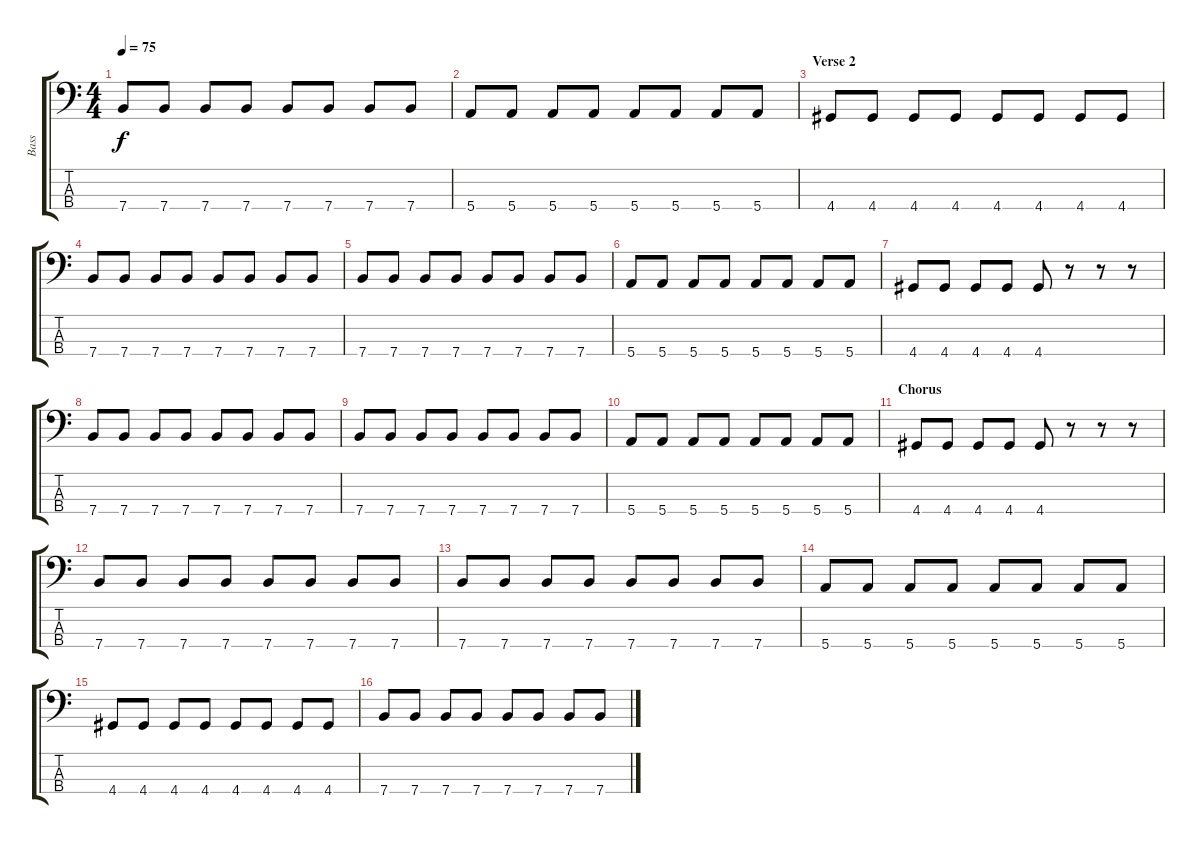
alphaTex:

\track ("Bass" "Bass") {instrument electricbassfinger}
\staff {score tabs}
\tuning (G2 D2 A1 E1) {hide}
\ts (4 4)
\tempo 75
\clef f4
\ks c
7.4.8{dy f} 7.4.8 7.4.8 7.4.8 7.4.8 7.4.8 7.4.8 7.4.8 |
5.4.8 5.4.8 5.4.8 5.4.8 5.4.8 5.4.8 5.4.8 5.4.8 |
\section ("" "Verse 2")
4.4.8 4.4.8 4.4.8 4.4.8 4.4.8 4.4.8 4.4.8 4.4.8 |
7.4.8 7.4.8 7.4.8 7.4.8 7.4.8 7.4.8 7.4.8 7.4.8 |
7.4.8 7.4.8 7.4.8 7.4.8 7.4.8 7.4.8 7.4.8 7.4.8 |
5.4.8 5.4.8 5.4.8 5.4.8 5.4.8 5.4.8 5.4.8 5.4.8 |
4.4.8 4.4.8 4.4.8 4.4.8 4.4.8 r.8 r.8 r.8 |
7.4.8 7.4.8 7.4.8 7.4.8 7.4.8 7.4.8 7.4.8 7.4.8 |
7.4.8 7.4.8 7.4.8 7.4.8 7.4.8 7.4.8 7.4.8 7.4.8 |
5.4.8 5.4.8 5.4.8 5.4.8 5.4.8 5.4.8 5.4.8 5.4.8 |
\section ("" "Chorus")
4.4.8 4.4.8 4.4.8 4.4.8 4.4.8 r.8 r.8 r.8 |
7.4.8 7.4.8 7.4.8 7.4.8 7.4.8 7.4.8 7.4.8 7.4.8 |
7.4.8 7.4.8 7.4.8 7.4.8 7.4.8 7.4.8 7.4.8 7.4.8 |
5.4.8 5.4.8 5.4.8 5.4.8 5.4.8 5.4.8 5.4.8 5.4.8 |
4.4.8 4.4.8 4.4.8 4.4.8 4.4.8 4.4.8 4.4.8 4.4.8 |
7.4.8 7.4.8 7.4.8 7.4.8 7.4.8 7.4.8 7.4.8 7.4.8
